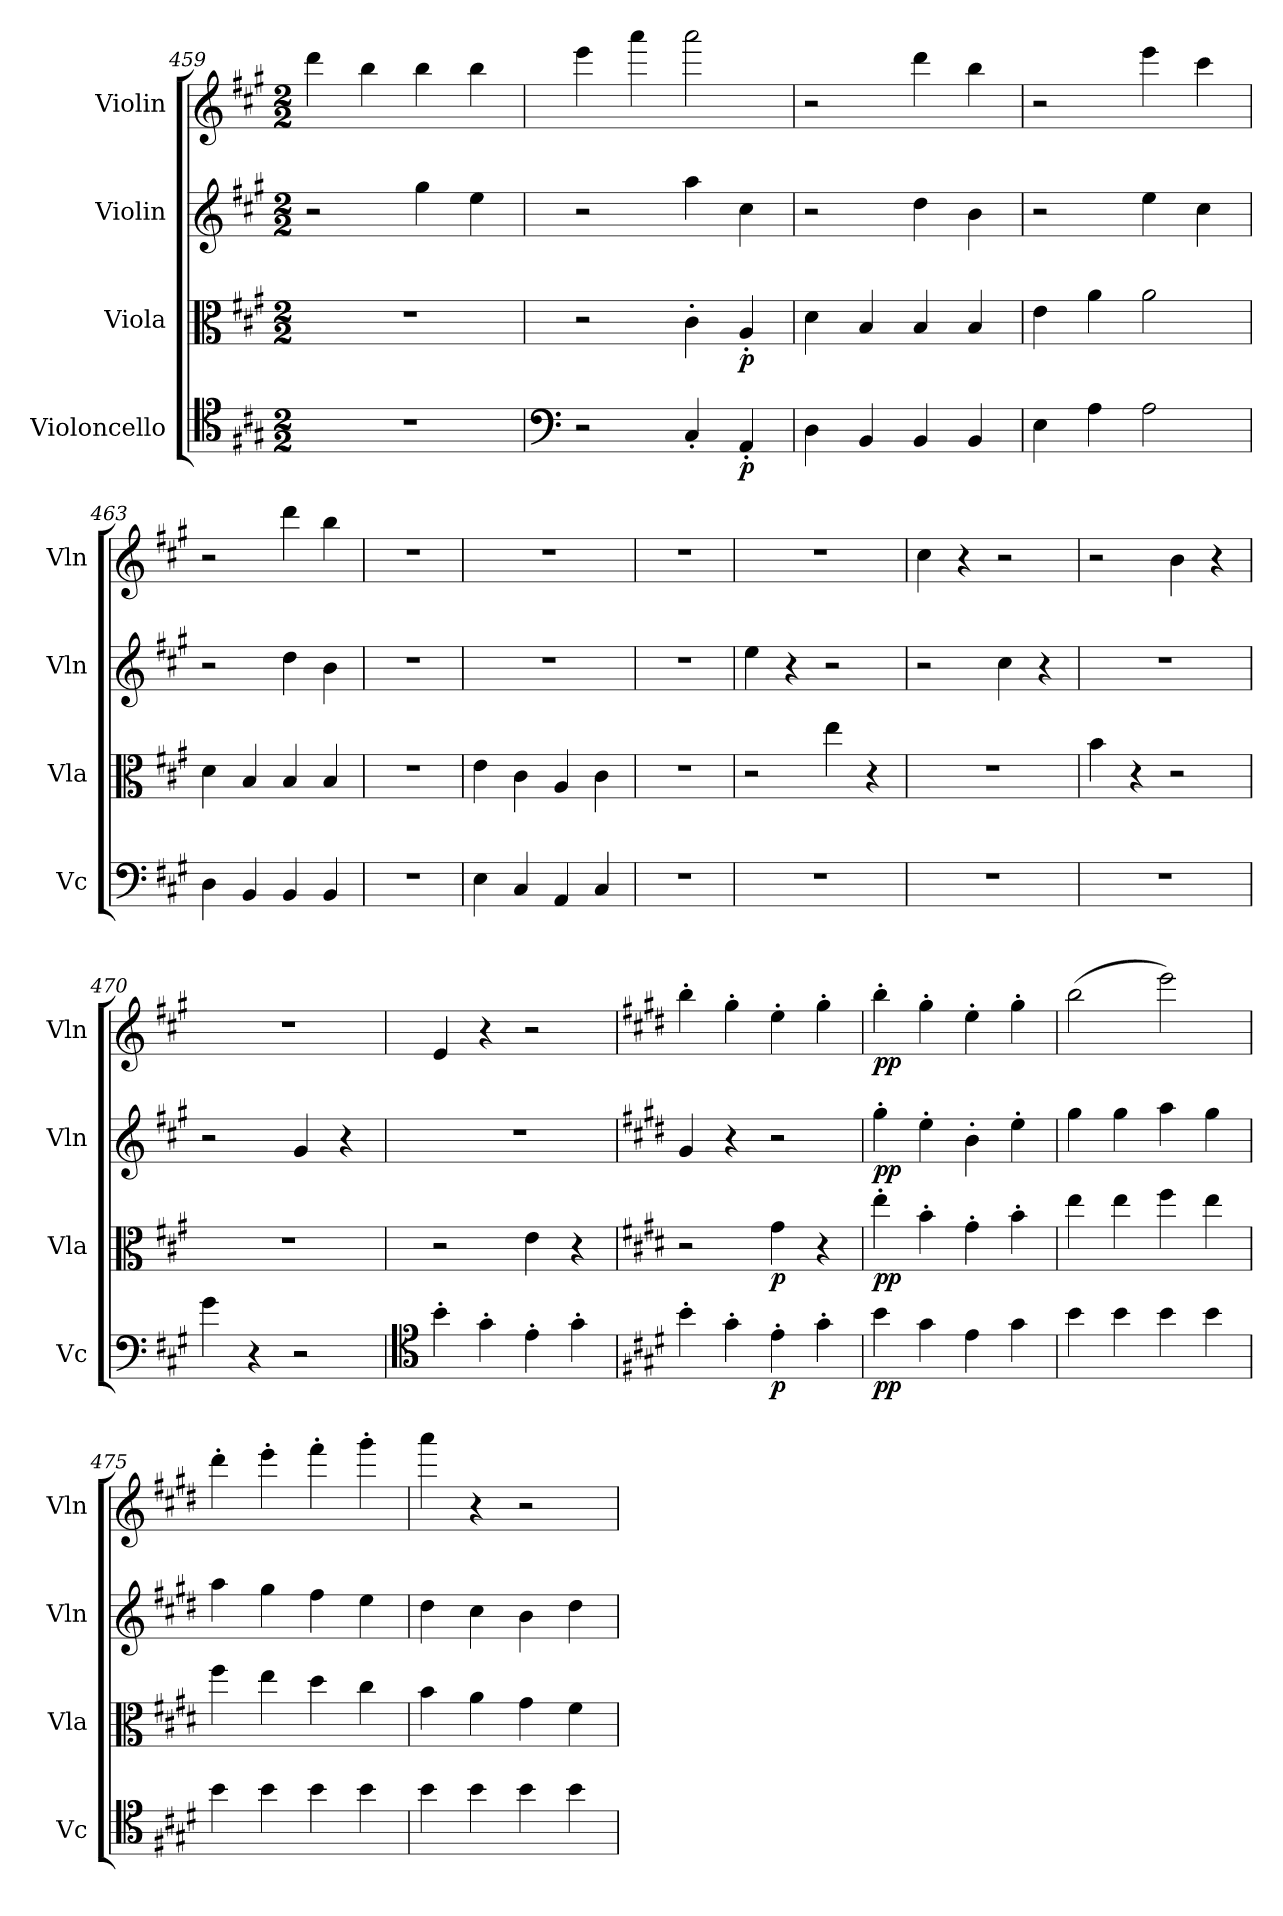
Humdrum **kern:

**kern	**dynam	**kern	**dynam	**kern	**dynam	**kern	**dynam
*part4	*part4	*part3	*part3	*part2	*part2	*part1	*part1
*staff4	*staff4	*staff3	*staff3	*staff2	*staff2	*staff1	*staff1
*I"Violoncello	*	*I"Viola	*	*I"Violin	*	*I"Violin	*
*I'Vc	*	*I'Vla	*	*I'Vln	*	*I'Vln	*
*clefC4	*	*clefC3	*	*clefG2	*	*clefG2	*
*k[f#c#g#]	*	*k[f#c#g#]	*	*k[f#c#g#]	*	*k[f#c#g#]	*
*M2/2	*	*M2/2	*	*M2/2	*	*M2/2	*
=459	=459	=459	=459	=459	=459	=459	=459
1r	.	1r	.	2r	.	4ddd\	.
.	.	.	.	.	.	4bb\	.
.	.	.	.	4gg#\	.	4bb\	.
.	.	.	.	4ee\	.	4bb\	.
=460	=460	=460	=460	=460	=460	=460	=460
*clefF4	*	*	*	*	*	*	*
2r	.	2r	.	2r	.	4eee\	.
.	.	.	.	.	.	4aaa\	.
4C#'/	.	4c#'\	.	4aa\	.	2aaa\	.
4AA'/	p	4A'/	p	4cc#\	.	.	.
=461	=461	=461	=461	=461	=461	=461	=461
4D\	.	4d\	.	2r	.	2r	.
4BB/	.	4B/	.	.	.	.	.
4BB/	.	4B/	.	4dd\	.	4ddd\	.
4BB/	.	4B/	.	4b\	.	4bb\	.
=462	=462	=462	=462	=462	=462	=462	=462
4E\	.	4e\	.	2r	.	2r	.
4A\	.	4a\	.	.	.	.	.
2A\	.	2a\	.	4ee\	.	4eee\	.
.	.	.	.	4cc#\	.	4ccc#\	.
=463	=463	=463	=463	=463	=463	=463	=463
4D\	.	4d\	.	2r	.	2r	.
4BB/	.	4B/	.	.	.	.	.
4BB/	.	4B/	.	4dd\	.	4ddd\	.
4BB/	.	4B/	.	4b\	.	4bb\	.
=464	=464	=464	=464	=464	=464	=464	=464
1r	.	1r	.	1r	.	1r	.
=465	=465	=465	=465	=465	=465	=465	=465
4E\	.	4e\	.	1r	.	1r	.
4C#/	.	4c#\	.	.	.	.	.
4AA/	.	4A/	.	.	.	.	.
4C#/	.	4c#\	.	.	.	.	.
=466	=466	=466	=466	=466	=466	=466	=466
1r	.	1r	.	1r	.	1r	.
=467	=467	=467	=467	=467	=467	=467	=467
1r	.	2r	.	4ee\	.	1r	.
.	.	.	.	4r	.	.	.
.	.	4ee\	.	2r	.	.	.
.	.	4r	.	.	.	.	.
=468	=468	=468	=468	=468	=468	=468	=468
1r	.	1r	.	2r	.	4cc#\	.
.	.	.	.	.	.	4r	.
.	.	.	.	4cc#\	.	2r	.
.	.	.	.	4r	.	.	.
=469	=469	=469	=469	=469	=469	=469	=469
1r	.	4b\	.	1r	.	2r	.
.	.	4r	.	.	.	.	.
.	.	2r	.	.	.	4b\	.
.	.	.	.	.	.	4r	.
=470	=470	=470	=470	=470	=470	=470	=470
4g#\	.	1r	.	2r	.	1r	.
4r	.	.	.	.	.	.	.
2r	.	.	.	4g#/	.	.	.
.	.	.	.	4r	.	.	.
=471	=471	=471	=471	=471	=471	=471	=471
*clefC4	*	*	*	*	*	*	*
4b'\	.	2r	.	1r	.	4e/	.
4g#'\	.	.	.	.	.	4r	.
4e'\	.	4e\	.	.	.	2r	.
4g#'\	.	4r	.	.	.	.	.
=472	=472	=472	=472	=472	=472	=472	=472
*k[f#c#g#d#]	*	*k[f#c#g#d#]	*	*k[f#c#g#d#]	*	*k[f#c#g#d#]	*
4b'\	.	2r	.	4g#/	.	4bb'\	.
4g#'\	.	.	.	4r	.	4gg#'\	.
4e'\	p	4g#\	p	2r	.	4ee'\	.
4g#'\	.	4r	.	.	.	4gg#'\	.
=473	=473	=473	=473	=473	=473	=473	=473
4b\	pp	4ee'\	pp	4gg#'\	pp	4bb'\	pp
4g#\	.	4b'\	.	4ee'\	.	4gg#'\	.
4e\	.	4g#'\	.	4b'\	.	4ee'\	.
4g#\	.	4b'\	.	4ee'\	.	4gg#'\	.
=474	=474	=474	=474	=474	=474	=474	=474
4b\	.	4ee\	.	4gg#\	.	(2bb\	.
4b\	.	4ee\	.	4gg#\	.	.	.
4b\	.	4ff#\	.	4aa\	.	2eee\)	.
4b\	.	4ee\	.	4gg#\	.	.	.
=475	=475	=475	=475	=475	=475	=475	=475
4b\	.	4ff#\	.	4aa\	.	4ddd#'\	.
4b\	.	4ee\	.	4gg#\	.	4eee'\	.
4b\	.	4dd#\	.	4ff#\	.	4fff#'\	.
4b\	.	4cc#\	.	4ee\	.	4ggg#'\	.
=476	=476	=476	=476	=476	=476	=476	=476
4b\	.	4b\	.	4dd#\	.	4aaa\	.
4b\	.	4a\	.	4cc#\	.	4r	.
4b\	.	4g#\	.	4b\	.	2r	.
4b\	.	4f#\	.	4dd#\	.	.	.
=	=	=	=	=	=	=	=
*-	*-	*-	*-	*-	*-	*-	*-
